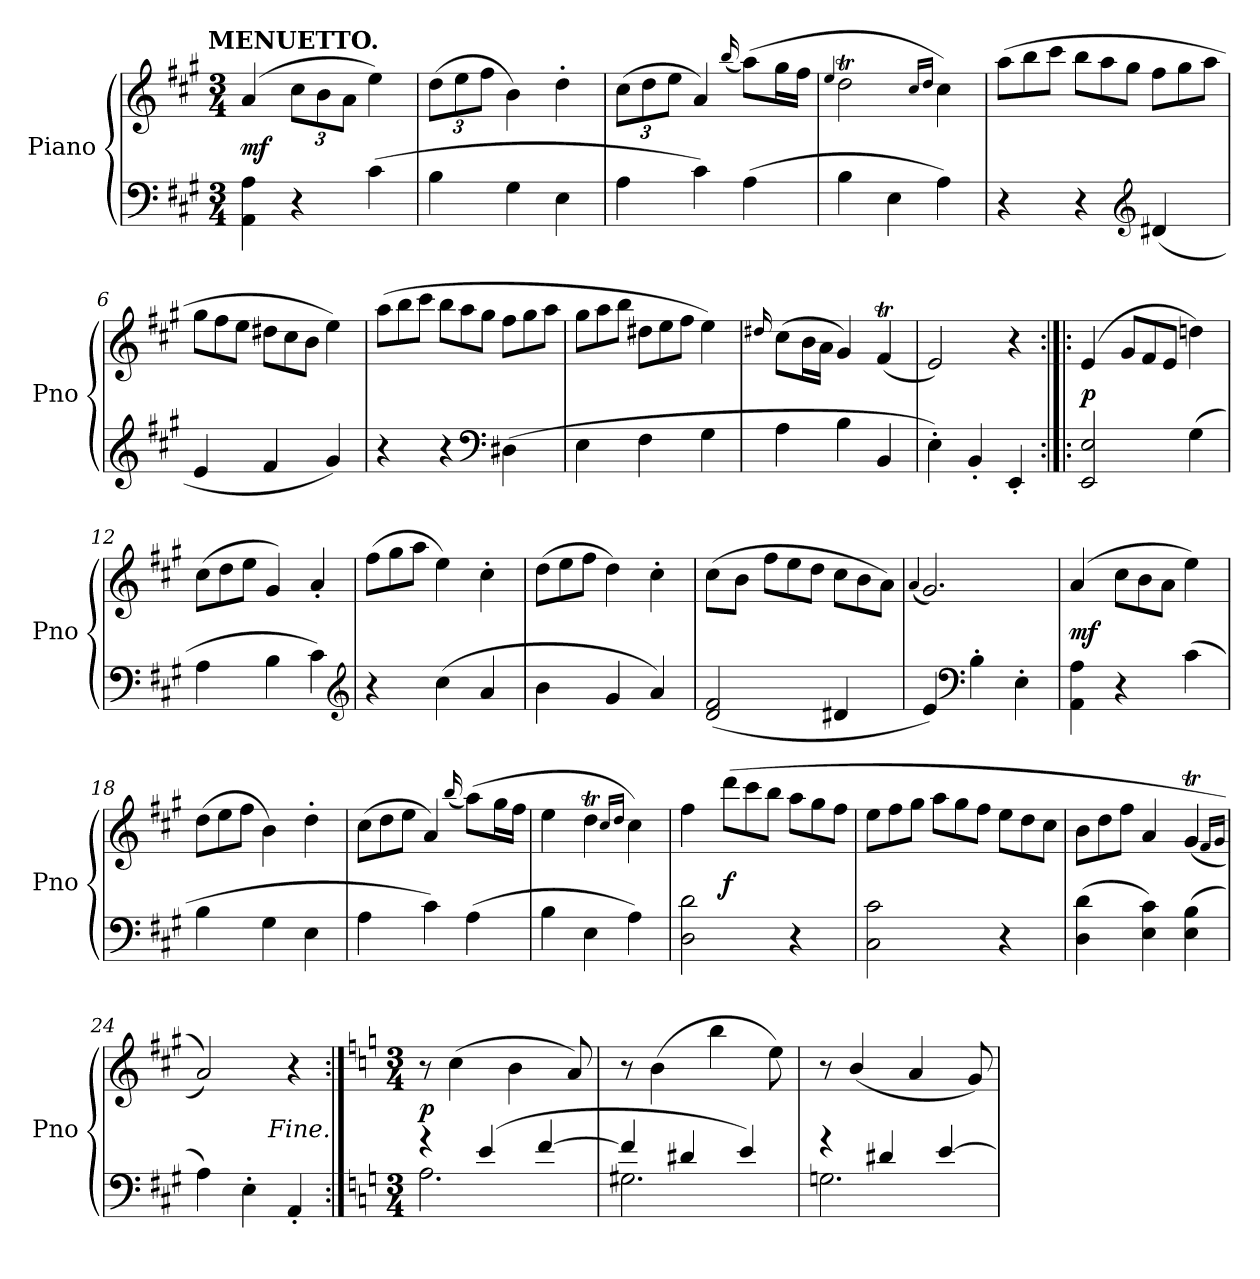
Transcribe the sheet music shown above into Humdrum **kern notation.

**kern	**kern	**dynam
*part1	*part1	*part1
*staff2	*staff1	*staff1/2
*I"Piano	*	*
*I'Pno	*	*
*clefF4	*clefG2	*
*k[f#c#g#]	*k[f#c#g#]	*
*A:	*A:	*
!!LO:TX:omd:t=MENUETTO.
*M3/4	*M3/4	*
*MM128	*MM128	*
=1	=1	=1
4AA 4A	(4a	mf
4r	12cc#L	.
.	12b	.
.	12aJ	.
(4c#	4ee)	.
=2	=2	=2
4B	(12ddL	.
.	12ee	.
.	12ff#J	.
4G#	4b)	.
4E	4dd'	.
=3	=3	=3
4A	(12cc#L	.
.	12dd	.
.	12eeJ	.
4c#)	4a)	.
.	(16qqbb	.
(4A	(8aaL)	.
.	16gg#L	.
.	16ff#JJ	.
=4	=4	=4
.	4qqee	.
4B	2ddT	.
4E	.	.
.	16qcc#LL	.
.	16qddJJ	.
4A)	4cc#)	.
=5	=5	=5
*	*Xtuplet	*
4r	(12aaL	.
.	12bb	.
.	12ccc#J	.
4r	12bbL	.
.	12aa	.
.	12gg#J	.
*clefG2	*	*
(4d#X	12ff#L	.
.	12gg#	.
.	12aaJ	.
=6	=6	=6
4e	12gg#L	.
.	12ff#	.
.	12eeJ	.
4f#	12dd#XL	.
.	12cc#	.
.	12bJ	.
4g#)	4ee)	.
=7	=7	=7
4r	(12aaL	.
.	12bb	.
.	12ccc#J	.
4r	12bbL	.
.	12aa	.
.	12gg#J	.
*clefF4	*	*
(4D#X	12ff#L	.
.	12gg#	.
.	12aaJ	.
!!LO:LB:g=z
=8	=8	=8
4E	12gg#L	.
.	12aa	.
.	12bbJ	.
4F#	12dd#XL	.
.	12ee	.
.	12ff#J	.
4G#	4ee)	.
=9	=9	=9
.	16qqdd#X	.
4A	(8cc#L	.
.	16bL	.
.	16aJJ	.
4B	4g#)	.
4BB	(4f#T	.
=10	=10	=10
4E')	2e)	.
4BB'	.	.
4EE'	4r	.
=11:|!|:	=11:|!|:	=11:|!|:
2EE 2E	(4e	p
.	12g#L	.
.	12f#	.
.	12eJ	.
(4G#	4ddn)	.
=12	=12	=12
4A	(12cc#L	.
.	12dd	.
.	12eeJ	.
4B	4g#)	.
4c#)	4a'	.
*clefG2	*	*
=13	=13	=13
4r	(12ff#L	.
.	12gg#	.
.	12aaJ	.
(4cc#	4ee)	.
4a	4cc#'	.
=14	=14	=14
4b	(12ddL	.
.	12ee	.
.	12ff#J	.
4g#	4dd)	.
4a)	4cc#'	.
=15	=15	=15
(2d 2f#	(8cc#L	.
.	8bJ	.
.	12ff#L	.
.	12ee	.
.	12ddJ	.
4d#X	12cc#L	.
.	12b	.
.	12aJ)	.
=16	=16	=16
.	(4qqa	.
4e)	2.g#)	.
*clefF4	*	*
4B'	.	.
4E'	.	.
!!LO:LB:g=z
=17	=17	=17
4AA 4A	(4a	mf
4r	12cc#L	.
.	12b	.
.	12aJ	.
(4c#	4ee)	.
=18	=18	=18
4B	(12ddL	.
.	12ee	.
.	12ff#J	.
4G#	4b)	.
4E	4dd'	.
=19	=19	=19
4A	(12cc#L	.
.	12dd	.
.	12eeJ	.
4c#)	4a)	.
.	(16qqbb	.
(4A	(8aaL)	.
.	16gg#L	.
.	16ff#JJ	.
=20	=20	=20
4B	4ee	.
4E	4ddT	.
.	16qcc#LL	.
.	16qddJJ	.
4A)	4cc#)	.
=21	=21	=21
2D 2d	4ff#	.
.	(12dddL	f
.	12ccc#	.
.	12bbJ	.
4r	12aaL	.
.	12gg#	.
.	12ff#J	.
=22	=22	=22
2C# 2c#	12eeL	.
.	12ff#	.
.	12gg#J	.
.	12aaL	.
.	12gg#	.
.	12ff#J	.
4r	12eeL	.
.	12dd	.
.	12cc#J	.
=23	=23	=23
(4D 4d	12bL	.
.	12dd	.
.	12ff#J	.
4E 4c#)	4a	.
(4E 4B	(4g#t	.
.	16qf#LL	.
.	16qg#JJ	.
=24	=24	=24
4A)	2a))	.
4E'	.	.
4AA'	4r	.
!	!LO:TX:c:i:rj:t=Fine.	!
!!LO:LB:g=z
=25:|!	=25:|!	=25:|!
*k[]	*k[]	*
*a:	*a:	*
*M3/4	*M3/4	*
*^	*	*
4r	2.A	8r	p
.	.	(4cc	.
(4e	.	.	.
.	.	4b	.
[4f	.	.	.
.	.	8a)	.
=26	=26	=26	=26
4f]	2.G#X	8r	.
.	.	(4b	.
4d#X	.	.	.
.	.	4bb	.
4e)	.	.	.
.	.	8ee)	.
=27	=27	=27	=27
4rg	2.Gn	8r	.
.	.	(4b/	.
4d#X	.	.	.
.	.	4a	.
[4e	.	.	.
.	.	8g)	.
*v	*v	*	*
=	=	=
*-	*-	*-
